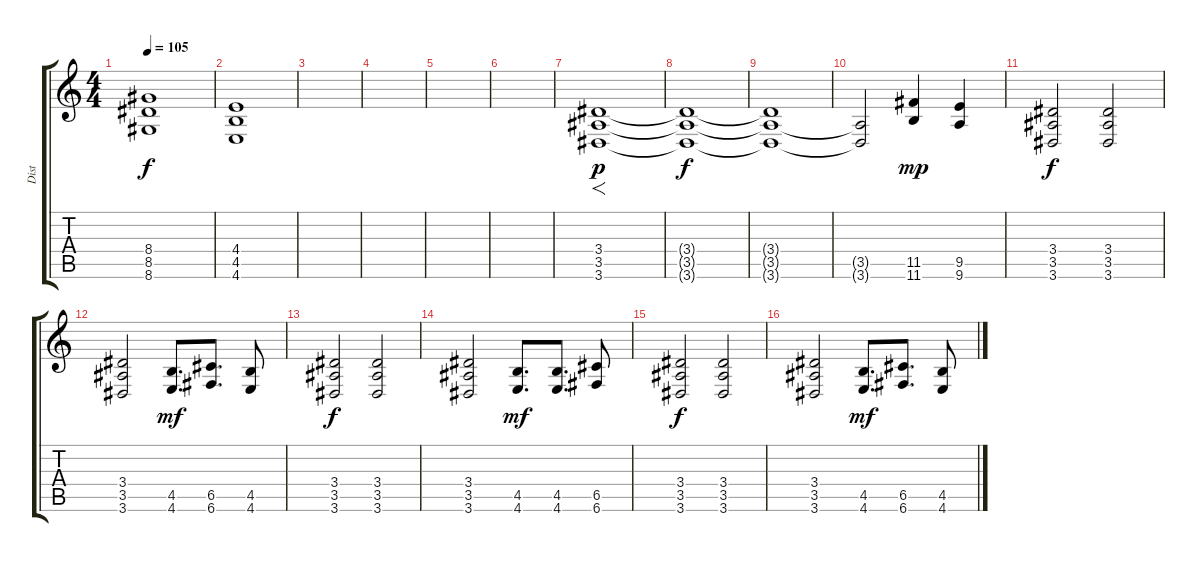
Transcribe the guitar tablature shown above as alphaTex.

\track ("Dist" "Dist") {instrument distortionguitar}
\staff {score tabs}
\tuning (D4 A3 F3 C3 G2 C2) {hide}
\ts (4 4)
\tempo 105
\clef g2
\ks c
(8.4 8.5 8.6).1{dy f} |
(4.4 4.5 4.6).1 |
|
|
|
|
(3.4 3.5 3.6).1{f dy p} |
(3.4{t} 3.5{t} 3.6{t}).1{dy f} |
(3.4{t} 3.5{t} 3.6{t}).1 |
(3.5{t} 3.6{t}).2 (11.5 11.6).4{dy mp} (9.5 9.6).4 |
(3.4 3.5 3.6).2{dy f} (3.4 3.5 3.6).2 |
(3.4 3.5 3.6).2 (4.5 4.6).8{d dy mf} (6.5 6.6).8{d} (4.5 4.6).8 |
(3.4 3.5 3.6).2{dy f} (3.4 3.5 3.6).2 |
(3.4 3.5 3.6).2 (4.5 4.6).8{d dy mf} (4.5 4.6).8{d} (6.5 6.6).8 |
(3.4 3.5 3.6).2{dy f} (3.4 3.5 3.6).2 |
(3.4 3.5 3.6).2 (4.5 4.6).8{d dy mf} (6.5 6.6).8{d} (4.5 4.6).8
